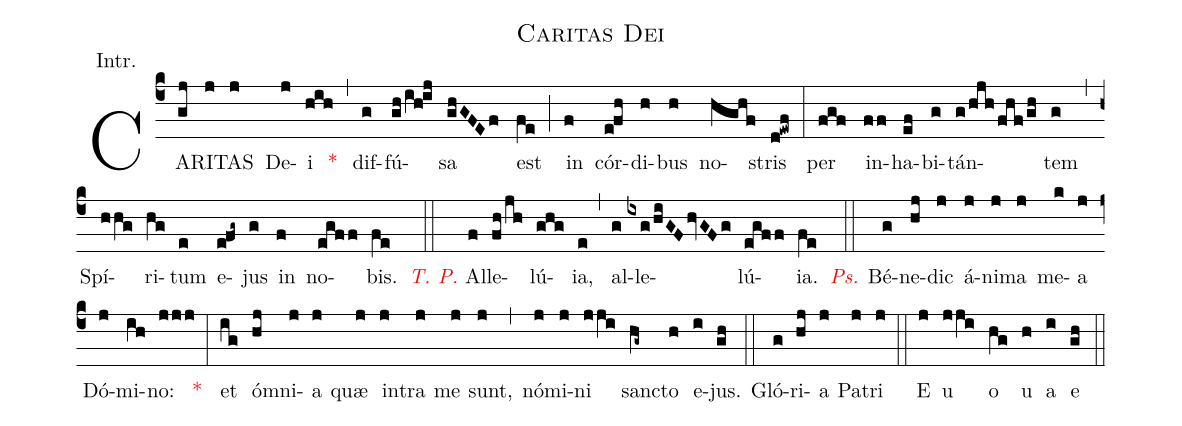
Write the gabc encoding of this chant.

name:Caritas Dei;
annotation:Intr.;
mode:III.;
office-part:Introit;
%%
(c4) CA(gj)RI(j)TAS(j) De(j)i(hih) <v>\red{*}</v>(,) dif(g)fú(gh/ih!ij)sa(ghGFEf) est(fe) (;) in(f) cór(e!fh)di(h)bus(h) no(hghf)stris(d!ewf) (:) per(fgf) in(ff)ha(ef)bi(g)tán(g/hjh/fhf/gh)tem(g) (,) Spí(hhg)ri(hg)tum(e) e(e!fg~)jus(g) in(f) no(egff)bis.(fe) (::) <v>\redit{T. P.}</v> Al(f)le(fh/jh)lú(ghg)ia,(e) (,) al(g)le(ixg/hiGF/hvGFg)lú(egff)ia.(fe) (::) <v>\redit{Ps.}</v> Bé(g)ne(hj)dic(j) á(j)ni(j)ma(j) me(k)a(j) Dó(j)mi(ih)no:(jjj) <v>\red{*}</v>(:) et(ig) ó(hj)mni(j)a(j) quæ(j) in(j)tra(j) me(j) sunt,(j) (,) nó(j)mi(j)ni(jji) san(hg~)cto(h) e(i)jus.(gh) (::) Gló(g)ri(hj)a(j) Pa(j)tri(j) (::) E(j) u(jji) o(hg) u(h) a(i) e(gh) (::)
